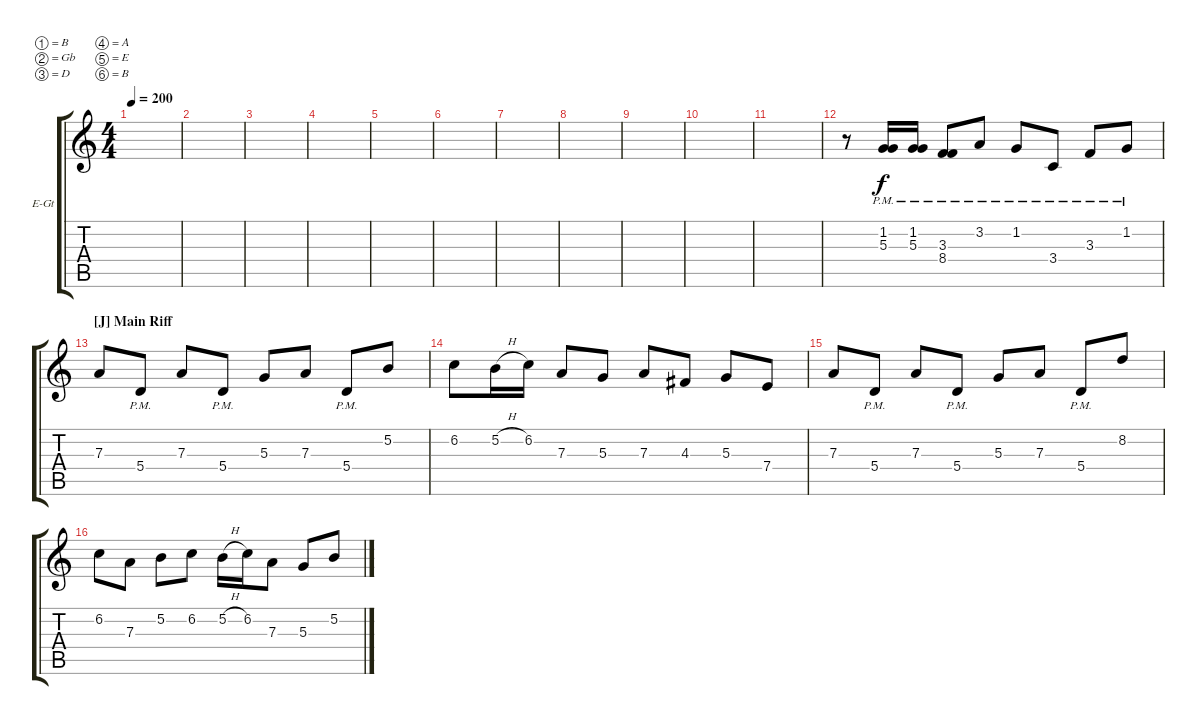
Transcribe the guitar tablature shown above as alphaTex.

\defaultSystemsLayout 4
\bracketExtendMode groupsimilarinstruments
\firstSystemTrackNameOrientation horizontal
\otherSystemsTrackNameOrientation horizontal
\track ("Lead Melody Guitar" "E-Gt") {instrument overdrivenguitar}
\staff {score tabs}
\tuning (B3 Gb3 D3 A2 E2 B1)
\ts (4 4)
\tempo 200
\clef g2
\ks c
|
|
|
|
|
|
|
|
|
|
|
r.8 (1.2{pm} 5.3).16{dy f} (1.2{pm} 5.3).16 (3.3{pm} 8.4).8 3.2{pm}.8 1.2{pm}.8 3.4{pm}.8 3.3{pm}.8 1.2{pm}.8 |
\section ("J" "Main Riff")
7.3.8 5.4{pm}.8 7.3.8 5.4{pm}.8 5.3.8 7.3.8 5.4{pm}.8 5.2.8 |
6.2.8 5.2{h}.16 6.2.16 7.3.8 5.3.8 7.3.8 4.3.8 5.3.8 7.4.8 |
7.3.8 5.4{pm}.8 7.3.8 5.4{pm}.8 5.3.8 7.3.8 5.4{pm}.8 8.2.8 |
6.2.8 7.3.8 5.2.8 6.2.8 5.2{h}.16 6.2.16 7.3.8 5.3.8 5.2.8
